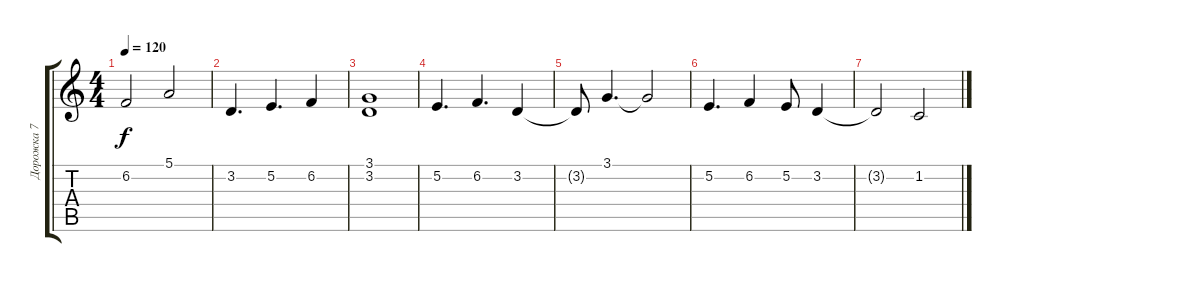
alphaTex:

\track ("Дорожка 7" "Дорожка 7") {instrument stringensemble1}
\staff {score tabs}
\tuning (E4 B3 G3 D3 A2 E2) {hide}
\ts (4 4)
\tempo 120
\clef g2
\ks c
6.2{t}.2{dy f} 5.1.2 |
3.2.4{d} 5.2.4{d} 6.2.4 |
(3.1 3.2).1 |
5.2.4{d} 6.2.4{d} 3.2.4 |
3.2{t}.8 3.1.4{d} 3.1{t}.2 |
5.2.4{d} 6.2.4 5.2.8 3.2.4 |
3.2{t}.2 1.2.2
